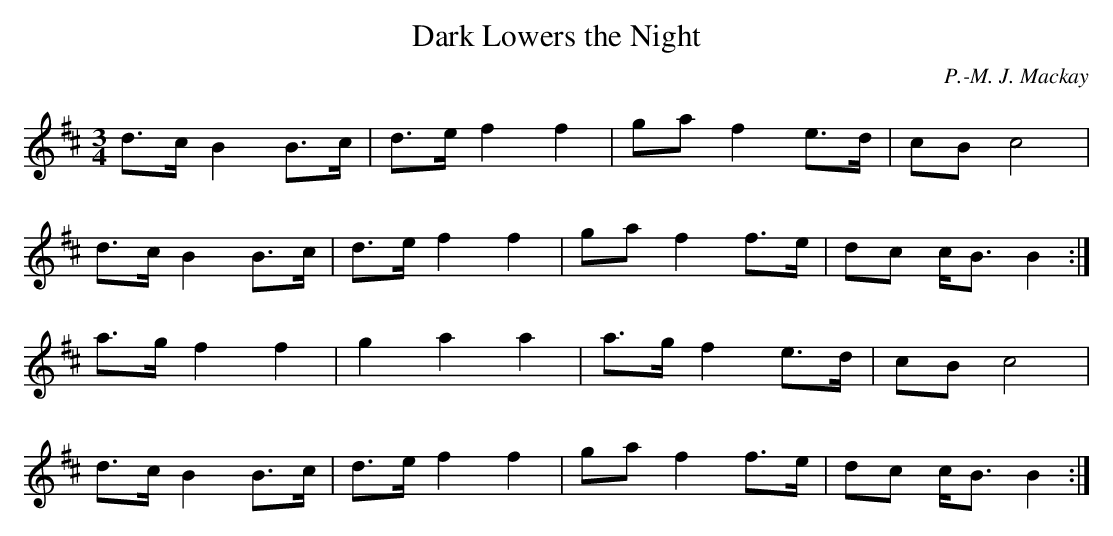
X:1
T:Dark Lowers the Night
C:P.-M. J. Mackay
M:3/4
L:1/8
K:BMin
d>c B2 B>c|d>e f2 f2|ga  f2 e>d|cB c4     |
d>c B2 B>c|d>e f2 f2|ga  f2 f>e|dc c<B B2:|
a>g f2 f2 |g2  a2 a2|a>g f2 e>d|cB c4     |
d>c B2 B>c|d>e f2 f2|ga  f2 f>e|dc c<B B2:|
